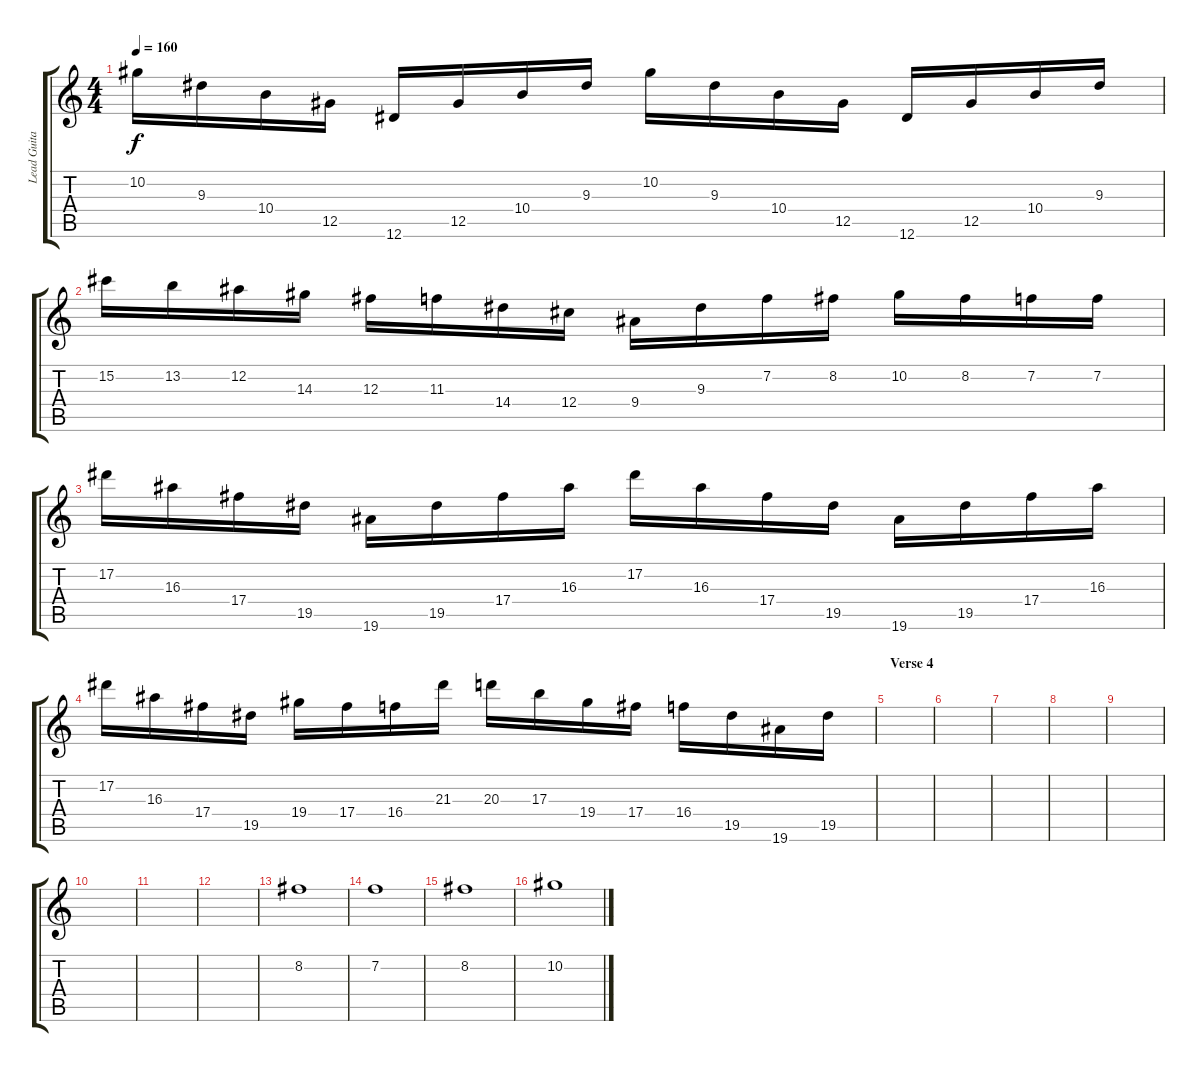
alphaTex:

\track ("Lead Guitar I" "Lead Guita") {instrument overdrivenguitar}
\staff {score tabs}
\tuning (Eb4 Bb3 Gb3 Db3 Ab2 Eb2) {hide}
\ts (4 4)
\tempo 160
\clef g2
\ks c
10.2.16{dy f} 9.3.16 10.4.16 12.5.16 12.6.16 12.5.16 10.4.16 9.3.16 10.2.16 9.3.16 10.4.16 12.5.16 12.6.16 12.5.16 10.4.16 9.3.16 |
15.2.16 13.2.16 12.2.16 14.3.16 12.3.16 11.3.16 14.4.16 12.4.16 9.4.16 9.3.16 7.2.16 8.2.16 10.2.16 8.2.16 7.2.16 7.2.16 |
17.2.16 16.3.16 17.4.16 19.5.16 19.6.16 19.5.16 17.4.16 16.3.16 17.2.16 16.3.16 17.4.16 19.5.16 19.6.16 19.5.16 17.4.16 16.3.16 |
17.2.16 16.3.16 17.4.16 19.5.16 19.4.16 17.4.16 16.4.16 21.3.16 20.3.16 17.3.16 19.4.16 17.4.16 16.4.16 19.5.16 19.6.16 19.5.16 |
\section ("" "Verse 4")
|
|
|
|
|
|
|
|
8.2.1 |
7.2.1 |
8.2.1 |
10.2.1
